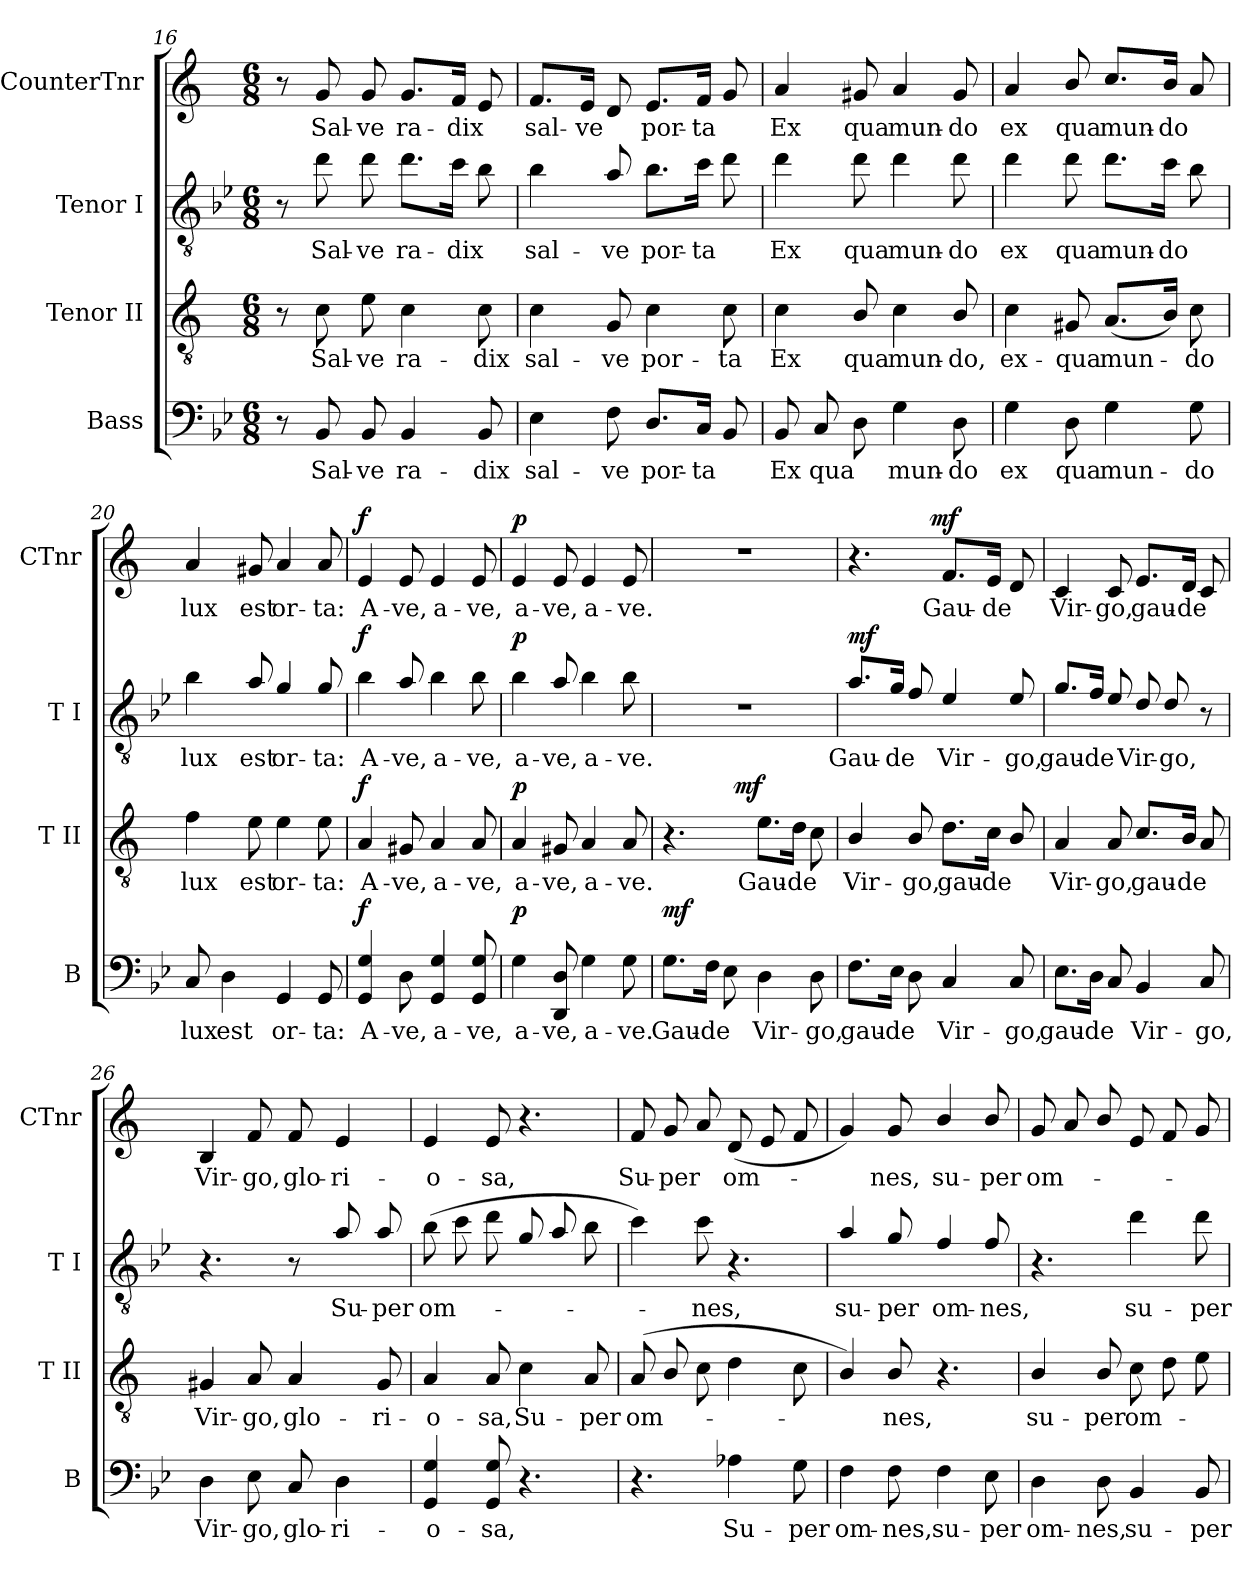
**kern	**text	**dynam	**kern	**text	**dynam	**kern	**text	**dynam	**kern	**text	**dynam
*part4	*part4	*part4	*part3	*part3	*part3	*part2	*part2	*part2	*part1	*part1	*part1
*staff4	*staff4	*staff4	*staff3	*staff3	*staff3	*staff2	*staff2	*staff2	*staff1	*staff1	*staff1
*I"Bass	*	*	*I"Tenor II	*	*	*I"Tenor I	*	*	*I"CounterTnr	*	*
*I'B	*	*	*I'T II	*	*	*I'T I	*	*	*I'CTnr	*	*
*clefF4	*	*	*clefGv2	*	*	*clefGv2	*	*	*clefG2	*	*
*	*	*	*ITrd1c2	*	*	*ITrd8c14	*	*	*ITrd1c2	*	*
*k[b-e-]	*	*	*k[b-e-]	*	*	*k[b-e-]	*	*	*k[b-e-]	*	*
*B-:	*	*	*B-:	*	*	*B-:	*	*	*B-:	*	*
*M6/8	*	*	*M6/8	*	*	*M6/8	*	*	*M6/8	*	*
=16	=16	=16	=16	=16	=16	=16	=16	=16	=16	=16	=16
8r	.	.	8r	.	.	8r	.	.	8r	.	.
!	!LO:LY:b	!	!	!LO:LY:b	!	!	!LO:LY:b	!	!	!LO:LY:b	!
8BB-/	Sal-	.	8B-\	Sal-	.	8d\	Sal-	.	8f/	Sal-	.
!	!LO:LY:b	!	!	!LO:LY:b	!	!	!LO:LY:b	!	!	!LO:LY:b	!
8BB-/	-ve	.	8d\	-ve	.	8d\	-ve	.	8f/	-ve	.
!	!LO:LY:b	!	!	!LO:LY:b	!	!	!LO:LY:b	!	!	!LO:LY:b	!
4BB-/	ra-	.	4B-\	ra-	.	8.d\L	ra-	.	8.f/L	ra-	.
!	!	!	!	!	!	!	!LO:LY:b	!	!	!LO:LY:b	!
.	.	.	.	.	.	16c\Jk	-dix	.	16e-/Jk	-dix	.
!	!LO:LY:b	!	!	!LO:LY:b	!	!	!	!	!	!	!
8BB-/	-dix	.	8B-\	-dix	.	8B-\	.	.	8d/	.	.
!!LO:PB:g=z
=17	=17	=17	=17	=17	=17	=17	=17	=17	=17	=17	=17
!	!LO:LY:b	!	!	!LO:LY:b	!	!	!LO:LY:b	!	!	!LO:LY:b	!
4E-\	sal-	.	4B-\	sal-	.	4B-\	sal-	.	8.e-/L	sal-	.
!	!	!	!	!	!	!	!	!	!	!LO:LY:b	!
.	.	.	.	.	.	.	.	.	16d/Jk	-ve	.
!	!LO:LY:b	!	!	!LO:LY:b	!	!	!LO:LY:b	!	!	!	!
8F\	-ve	.	8F/	-ve	.	8A/	-ve	.	8c/	.	.
!	!LO:LY:b	!	!	!LO:LY:b	!	!	!LO:LY:b	!	!	!LO:LY:b	!
8.D/L	por-	.	4B-\	por-	.	8.B-\L	por-	.	8.d/L	por-	.
!	!LO:LY:b	!	!	!	!	!	!LO:LY:b	!	!	!LO:LY:b	!
16C/Jk	-ta	.	.	.	.	16c\Jk	-ta	.	16e-/Jk	-ta	.
!	!	!	!	!LO:LY:b	!	!	!	!	!	!	!
8BB-/	.	.	8B-\	-ta	.	8d\	.	.	8f/	.	.
=18	=18	=18	=18	=18	=18	=18	=18	=18	=18	=18	=18
!	!LO:LY:b	!	!	!LO:LY:b	!	!	!LO:LY:b	!	!	!LO:LY:b	!
8BB-/	Ex	.	4B-\	Ex	.	4d\	Ex	.	4g/	Ex	.
!	!LO:LY:b	!	!	!	!	!	!	!	!	!	!
8C/	qua	.	.	.	.	.	.	.	.	.	.
!	!	!	!	!LO:LY:b	!	!	!LO:LY:b	!	!	!LO:LY:b	!
8D\	.	.	8A/	qua	.	8d\	qua	.	8f#X/	qua	.
!	!LO:LY:b	!	!	!LO:LY:b	!	!	!LO:LY:b	!	!	!LO:LY:b	!
4G\	mun-	.	4B-\	mun-	.	4d\	mun-	.	4g/	mun-	.
!	!LO:LY:b	!	!	!LO:LY:b	!	!	!LO:LY:b	!	!	!LO:LY:b	!
8D\	-do	.	8A/	-do,	.	8d\	-do	.	8f#/	-do	.
=19	=19	=19	=19	=19	=19	=19	=19	=19	=19	=19	=19
!	!LO:LY:b	!	!	!LO:LY:b	!	!	!LO:LY:b	!	!	!LO:LY:b	!
4G\	ex	.	4B-\	ex-	.	4d\	ex	.	4g/	ex	.
!	!LO:LY:b	!	!	!LO:LY:b	!	!	!LO:LY:b	!	!	!LO:LY:b	!
8D\	qua	.	8F#X/	-qua	.	8d\	qua	.	8a/	qua	.
!	!LO:LY:b	!	!	!LO:LY:b	!	!	!LO:LY:b	!	!	!LO:LY:b	!
4G\	mun-	.	(<8.G/L	mun-	.	8.d\L	mun-	.	8.b-/L	mun-	.
!	!	!	!	!	!	!	!LO:LY:b	!	!	!LO:LY:b	!
.	.	.	16A/Jk)	.	.	16c\Jk	-do	.	16a/Jk	-do	.
!	!LO:LY:b	!	!	!LO:LY:b	!	!	!	!	!	!	!
8G\	-do	.	8B-\	-do	.	8B-\	.	.	8g/	.	.
=20	=20	=20	=20	=20	=20	=20	=20	=20	=20	=20	=20
!	!LO:LY:b	!	!	!LO:LY:b	!	!	!LO:LY:b	!	!	!LO:LY:b	!
8C/	lux	.	4e-\	lux	.	4B-\	lux	.	4g/	lux	.
!	!LO:LY:b	!	!	!	!	!	!	!	!	!	!
4D\	est	.	.	.	.	.	.	.	.	.	.
!	!	!	!	!LO:LY:b	!	!	!LO:LY:b	!	!	!LO:LY:b	!
.	.	.	8d\	est	.	8A/	est	.	8f#X/	est	.
!	!LO:LY:b	!	!	!LO:LY:b	!	!	!LO:LY:b	!	!	!LO:LY:b	!
4GG/	or-	.	4d\	or-	.	4G/	or-	.	4g/	or-	.
!	!LO:LY:b	!	!	!LO:LY:b	!	!	!LO:LY:b	!	!	!LO:LY:b	!
8GG/	-ta:	.	8d\	-ta:	.	8G/	-ta:	.	8g/	-ta:	.
!!LO:LB:g=z
=21	=21	=21	=21	=21	=21	=21	=21	=21	=21	=21	=21
!	!LO:LY:b	!LO:DY:a	!	!LO:LY:b	!LO:DY:a	!	!LO:LY:b	!LO:DY:a	!	!LO:LY:b	!LO:DY:a
4GG/ 4G/	A-	f	4G/	A-	f	4B-\	A-	f	4d/	A-	f
!	!LO:LY:b	!	!	!LO:LY:b	!	!	!LO:LY:b	!	!	!LO:LY:b	!
8D\	-ve,	.	8F#X/	-ve,	.	8A/	-ve,	.	8d/	-ve,	.
!	!LO:LY:b	!	!	!LO:LY:b	!	!	!LO:LY:b	!	!	!LO:LY:b	!
4GG/ 4G/	a-	.	4G/	a-	.	4B-\	a-	.	4d/	a-	.
!	!LO:LY:b	!	!	!LO:LY:b	!	!	!LO:LY:b	!	!	!LO:LY:b	!
8GG/ 8G/	-ve,	.	8G/	-ve,	.	8B-\	-ve,	.	8d/	-ve,	.
=22	=22	=22	=22	=22	=22	=22	=22	=22	=22	=22	=22
!	!LO:LY:b	!LO:DY:a	!	!LO:LY:b	!LO:DY:a	!	!LO:LY:b	!LO:DY:a	!	!LO:LY:b	!LO:DY:a
4G\	a-	p	4G/	a-	p	4B-\	a-	p	4d/	a-	p
!	!LO:LY:b	!	!	!LO:LY:b	!	!	!LO:LY:b	!	!	!LO:LY:b	!
8DD/ 8D/	-ve,	.	8F#X/	-ve,	.	8A/	-ve,	.	8d/	-ve,	.
!	!LO:LY:b	!	!	!LO:LY:b	!	!	!LO:LY:b	!	!	!LO:LY:b	!
4G\	a-	.	4G/	a-	.	4B-\	a-	.	4d/	a-	.
!	!LO:LY:b	!	!	!LO:LY:b	!	!	!LO:LY:b	!	!	!LO:LY:b	!
8G\	-ve.	.	8G/	-ve.	.	8B-\	-ve.	.	8d/	-ve.	.
=23	=23	=23	=23	=23	=23	=23	=23	=23	=23	=23	=23
!	!LO:LY:b	!LO:DY:a	!	!	!	!	!	!	!	!	!
*	*	*	*^	*	*	*	*	*	*	*	*
8.G\L	Gau-	mf	4.r	4ryy	.	.	2.r	.	.	2.r	.	.
!	!LO:LY:b	!	!	!	!	!	!	!	!	!	!	!
16F\Jk	-de	.	.	.	.	.	.	.	.	.	.	.
8E-\	.	.	.	32ryy	.	.	.	.	.	.	.	.
!	!	!	!	!	!	!LO:DY:a	!	!	!	!	!	!
.	.	.	.	4...ryy	.	mf	.	.	.	.	.	.
!	!LO:LY:b	!	!	!	!LO:LY:b	!	!	!	!	!	!	!
4D\	Vir-	.	8.d\L	.	Gau-	.	.	.	.	.	.	.
!	!	!	!	!	!LO:LY:b	!	!	!	!	!	!	!
.	.	.	16c\Jk	.	-de	.	.	.	.	.	.	.
!	!LO:LY:b	!	!	!	!	!	!	!	!	!	!	!
8D\	-go,	.	8B-\	.	.	.	.	.	.	.	.	.
=24	=24	=24	=24	=24	=24	=24	=24	=24	=24	=24	=24	=24
!	!LO:LY:b	!	!	!	!LO:LY:b	!	!	!LO:LY:b	!LO:DY:a	!	!	!
*	*	*	*v	*v	*	*	*	*	*	*^	*	*
8.F\L	gau-	.	4A/	Vir-	.	8.A/L	Gau-	mf	4.r	4ryy	.	.
!	!LO:LY:b	!	!	!	!	!	!LO:LY:b	!	!	!	!	!
16E-\Jk	-de	.	.	.	.	16G/Jk	-de	.	.	.	.	.
!	!	!	!	!LO:LY:b	!	!	!	!	!	!	!	!
8D\	.	.	8A/	-go,	.	8F/	.	.	.	16.ryy	.	.
!	!	!	!	!	!	!	!	!	!	!	!	!LO:DY:a
.	.	.	.	.	.	.	.	.	.	4ryy	.	mf
!	!LO:LY:b	!	!	!LO:LY:b	!	!	!LO:LY:b	!	!	!	!LO:LY:b	!
4C/	Vir-	.	8.c\L	gau-	.	4E-/	Vir-	.	8.e-/L	.	Gau-	.
!	!	!	!	!LO:LY:b	!	!	!	!	!	!	!LO:LY:b	!
.	.	.	16B-\Jk	-de	.	.	.	.	16d/Jk	.	-de	.
.	.	.	.	.	.	.	.	.	.	8ryy	.	.
!	!LO:LY:b	!	!	!	!	!	!LO:LY:b	!	!	!	!	!
8C/	-go,	.	8A/	.	.	8E-/	-go,	.	8c/	.	.	.
.	.	.	.	.	.	.	.	.	.	32ryy	.	.
!!LO:PB:g=z
=25	=25	=25	=25	=25	=25	=25	=25	=25	=25	=25	=25	=25
!	!LO:LY:b	!	!	!LO:LY:b	!	!	!LO:LY:b	!	!	!	!LO:LY:b	!
*	*	*	*	*	*	*	*	*	*v	*v	*	*
8.E-\L	gau-	.	4G/	Vir-	.	8.G/L	gau-	.	4B-/	Vir-	.
!	!LO:LY:b	!	!	!	!	!	!LO:LY:b	!	!	!	!
16D\Jk	-de	.	.	.	.	16F/Jk	-de	.	.	.	.
!	!	!	!	!LO:LY:b	!	!	!	!	!	!LO:LY:b	!
8C/	.	.	8G/	-go,	.	8E-/	.	.	8B-/	-go,	.
!	!LO:LY:b	!	!	!LO:LY:b	!	!	!LO:LY:b	!	!	!LO:LY:b	!
4BB-/	Vir-	.	8.B-/L	gau-	.	8D/	Vir-	.	8.d/L	gau-	.
!	!	!	!	!	!	!	!LO:LY:b	!	!	!	!
.	.	.	.	.	.	8D/	-go,	.	.	.	.
!	!	!	!	!LO:LY:b	!	!	!	!	!	!LO:LY:b	!
.	.	.	16A/Jk	-de	.	.	.	.	16c/Jk	-de	.
!	!LO:LY:b	!	!	!	!	!	!	!	!	!	!
8C/	-go,	.	8G/	.	.	8r	.	.	8B-/	.	.
=26	=26	=26	=26	=26	=26	=26	=26	=26	=26	=26	=26
!	!LO:LY:b	!	!	!LO:LY:b	!	!	!	!	!	!LO:LY:b	!
4D\	Vir-	.	4F#X/	Vir-	.	4.r	.	.	4A/	Vir-	.
!	!LO:LY:b	!	!	!LO:LY:b	!	!	!	!	!	!LO:LY:b	!
8E-\	-go,	.	8G/	-go,	.	.	.	.	8e-/	-go,	.
!	!LO:LY:b	!	!	!LO:LY:b	!	!	!	!	!	!LO:LY:b	!
8C/	glo-	.	4G/	glo-	.	8r	.	.	8e-/	glo-	.
!	!LO:LY:b	!	!	!	!	!	!LO:LY:b	!	!	!LO:LY:b	!
4D\	-ri-	.	.	.	.	8A/	Su-	.	4d/	-ri-	.
!	!	!	!	!LO:LY:b	!	!	!LO:LY:b	!	!	!	!
.	.	.	8F#/	-ri-	.	8A/	-per	.	.	.	.
=27	=27	=27	=27	=27	=27	=27	=27	=27	=27	=27	=27
!	!LO:LY:b	!	!	!LO:LY:b	!	!	!LO:LY:b	!	!	!LO:LY:b	!
4GG/ 4G/	-o-	.	4G/	-o-	.	(>8B-\	om-	.	4d/	-o-	.
.	.	.	.	.	.	8c\	.	.	.	.	.
!	!LO:LY:b	!	!	!LO:LY:b	!	!	!	!	!	!LO:LY:b	!
8GG/ 8G/	-sa,	.	8G/	-sa,	.	8d\	.	.	8d/	-sa,	.
!	!	!	!	!LO:LY:b	!	!	!	!	!	!	!
4.r	.	.	4B-\	Su-	.	8G/	.	.	4.r	.	.
.	.	.	.	.	.	8A/	.	.	.	.	.
!	!	!	!	!LO:LY:b	!	!	!	!	!	!	!
.	.	.	8G/	-per	.	8B-\	.	.	.	.	.
=28	=28	=28	=28	=28	=28	=28	=28	=28	=28	=28	=28
!	!	!	!	!LO:LY:b	!	!	!	!	!	!LO:LY:b	!
4.r	.	.	(8G/	om-	.	4c\)	.	.	8e-/	Su-	.
!	!	!	!	!	!	!	!	!	!	!LO:LY:b	!
.	.	.	8A/	.	.	.	.	.	8f/	-per	.
!	!	!	!	!	!	!	!LO:LY:b	!	!	!	!
.	.	.	8B-\	.	.	8c\	-nes,	.	8g/	.	.
!	!LO:LY:b	!	!	!	!	!	!	!	!	!LO:LY:b	!
4A-X\	Su-	.	4c\	.	.	4.r	.	.	(<8c/	om-	.
.	.	.	.	.	.	.	.	.	8d/	.	.
!	!LO:LY:b	!	!	!	!	!	!	!	!	!	!
8G\	-per	.	8B-\	.	.	.	.	.	8e-/	.	.
!!LO:LB:g=z
=29	=29	=29	=29	=29	=29	=29	=29	=29	=29	=29	=29
!	!LO:LY:b	!	!	!LO:LY:b	!	!	!LO:LY:b	!	!	!LO:LY:b	!
4F\	om-	.	4A/)	-­	.	4A/	su-	.	4f/)	-­	.
!	!LO:LY:b	!	!	!LO:LY:b	!	!	!LO:LY:b	!	!	!LO:LY:b	!
8F\	-nes,	.	8A/	nes,	.	8G/	-per	.	8f/	nes,	.
!	!LO:LY:b	!	!	!	!	!	!LO:LY:b	!	!	!LO:LY:b	!
4F\	su-	.	4.r	.	.	4F/	om-	.	4a/	su-	.
!	!LO:LY:b	!	!	!	!	!	!LO:LY:b	!	!	!LO:LY:b	!
8E-\	-per	.	.	.	.	8F/	-nes,	.	8a/	-per	.
=30	=30	=30	=30	=30	=30	=30	=30	=30	=30	=30	=30
!	!LO:LY:b	!	!	!LO:LY:b	!	!	!	!	!	!LO:LY:b	!
4D\	om-	.	4A/	su-	.	4.r	.	.	8f/	om-	.
.	.	.	.	.	.	.	.	.	8g/	.	.
!	!LO:LY:b	!	!	!LO:LY:b	!	!	!	!	!	!	!
8D\	-nes,	.	8A/	-per	.	.	.	.	8a/	.	.
!	!LO:LY:b	!	!	!LO:LY:b	!	!	!LO:LY:b	!	!	!	!
4BB-/	su-	.	8B-\	om-	.	4d\	su-	.	8d/	.	.
.	.	.	8c\	.	.	.	.	.	8e-/	.	.
!	!LO:LY:b	!	!	!	!	!	!LO:LY:b	!	!	!	!
8BB-/	-per	.	8d\	.	.	8d\	-per	.	8f/	.	.
=	=	=	=	=	=	=	=	=	=	=	=
*-	*-	*-	*-	*-	*-	*-	*-	*-	*-	*-	*-
